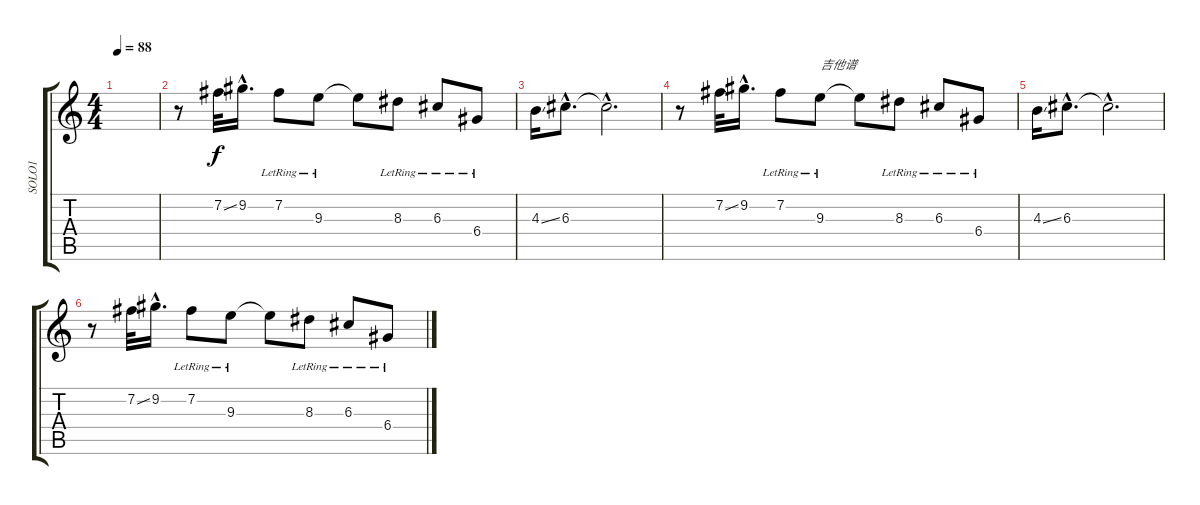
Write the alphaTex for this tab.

\track ("SOLO1" "SOLO1") {instrument acousticguitarsteel}
\staff {score tabs}
\tuning (E4 B3 G3 D3 A2 E2) {hide}
\ts (4 4)
\tempo 88
\clef g2
\ks c
|
r.8{instrument acousticguitarsteel} 7.2{ss}.32{dy f} 9.2{hac}.16{d} 7.2{lr}.8 9.3{lr}.8 9.3{t}.8 8.3{lr}.8 6.3{lr}.8 6.4{lr}.8 |
4.3{ss}.16 6.3{hac}.8{d} 6.3{hac t}.2{d} |
r.8 7.2{ss}.32 9.2{hac}.16{d} 7.2{lr}.8 9.3{lr}.8{txt "吉他谱"} 9.3{t}.8 8.3{lr}.8 6.3{lr}.8 6.4{lr}.8 |
4.3{ss}.16 6.3{hac}.8{d} 6.3{hac t}.2{d} |
r.8 7.2{ss}.32 9.2{hac}.16{d} 7.2{lr}.8 9.3{lr}.8 9.3{t}.8 8.3{lr}.8 6.3{lr}.8 6.4{lr}.8
